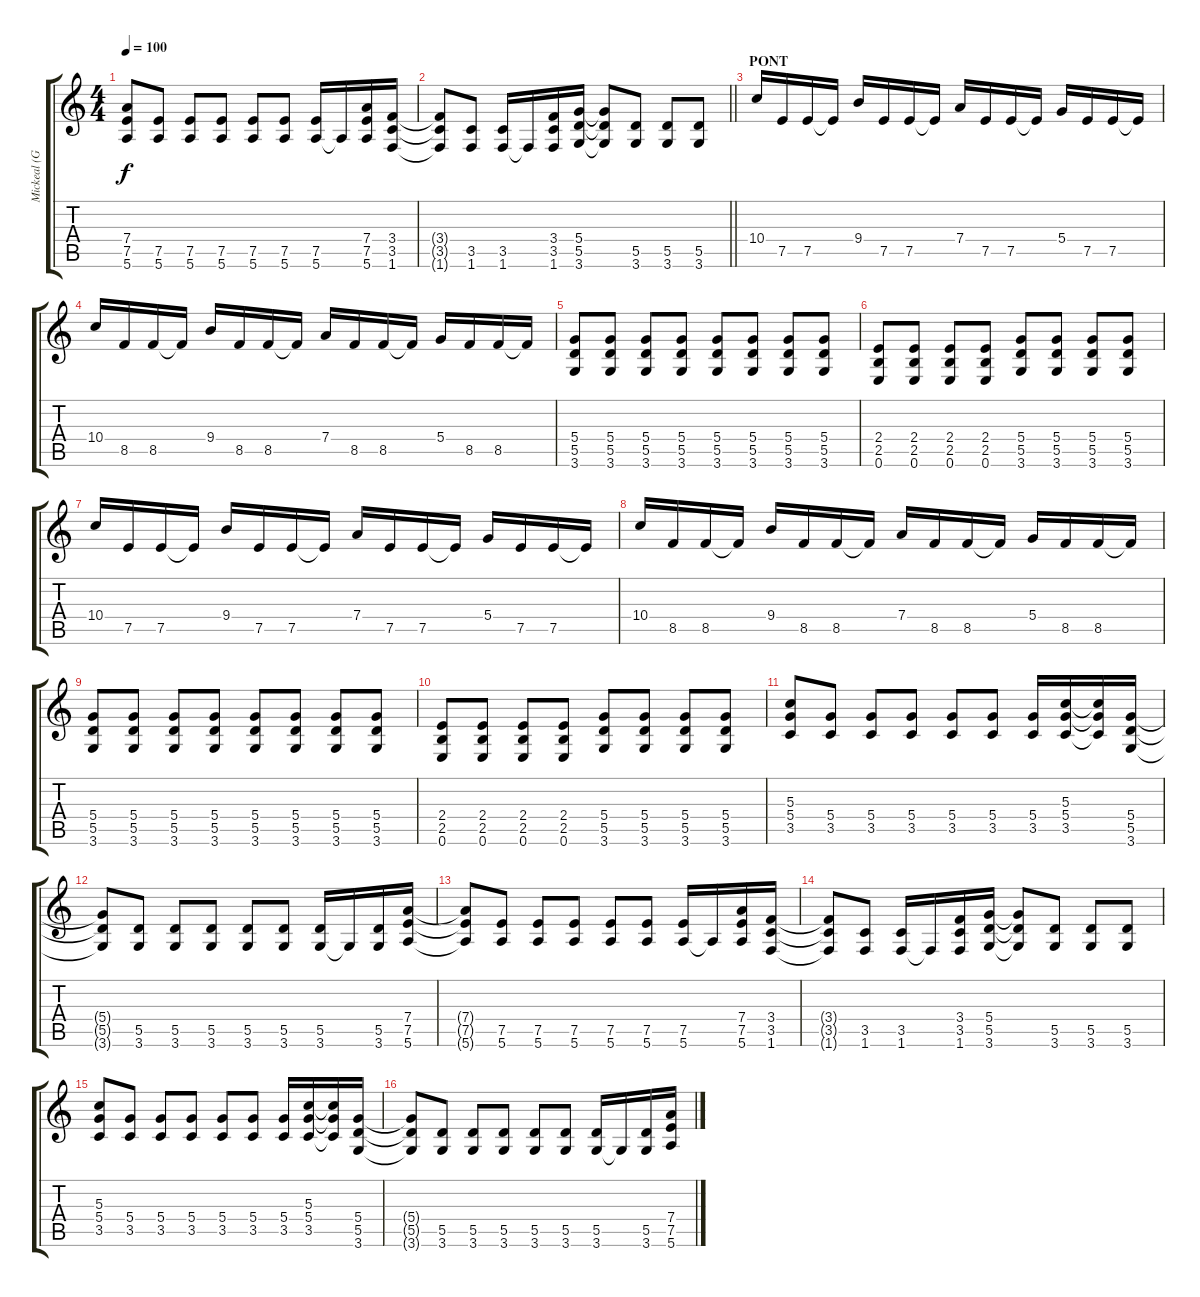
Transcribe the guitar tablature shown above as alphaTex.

\track ("Mickeal (Guitar_01)" "Mickeal (G") {instrument overdrivenguitar}
\staff {score tabs}
\tuning (E4 B3 G3 D3 A2 E2) {hide}
\ts (4 4)
\tempo 100
\clef g2
\ks c
(7.4{t} 7.5{t} 5.6{t}).8{dy f} (7.5 5.6).8 (7.5 5.6).8 (7.5 5.6).8 (7.5 5.6).8 (7.5 5.6).8 (7.5 5.6).16 5.6{t}.16 (7.4 7.5 5.6).16 (3.4 3.5 1.6).16 |
\barLineRight lightlight
(3.4{t} 3.5{t} 1.6{t}).8 (3.5 1.6).8 (3.5 1.6).16 1.6{t}.16 (3.4 3.5 1.6).16 (5.4 5.5 3.6).16 (5.4{t} 5.5{t} 3.6{t}).8 (5.5 3.6).8 (5.5 3.6).8 (5.5 3.6).8 |
\section ("" "PONT")
10.4.16 7.5.16 7.5.16 7.5{t}.16 9.4.16 7.5.16 7.5.16 7.5{t}.16 7.4.16 7.5.16 7.5.16 7.5{t}.16 5.4.16 7.5.16 7.5.16 7.5{t}.16 |
10.4.16 8.5.16 8.5.16 8.5{t}.16 9.4.16 8.5.16 8.5.16 8.5{t}.16 7.4.16 8.5.16 8.5.16 8.5{t}.16 5.4.16 8.5.16 8.5.16 8.5{t}.16 |
(5.4 5.5 3.6).8 (5.4 5.5 3.6).8 (5.4 5.5 3.6).8 (5.4 5.5 3.6).8 (5.4 5.5 3.6).8 (5.4 5.5 3.6).8 (5.4 5.5 3.6).8 (5.4 5.5 3.6).8 |
(2.4 2.5 0.6).8 (2.4 2.5 0.6).8 (2.4 2.5 0.6).8 (2.4 2.5 0.6).8 (5.4 5.5 3.6).8 (5.4 5.5 3.6).8 (5.4 5.5 3.6).8 (5.4 5.5 3.6).8 |
10.4.16 7.5.16 7.5.16 7.5{t}.16 9.4.16 7.5.16 7.5.16 7.5{t}.16 7.4.16 7.5.16 7.5.16 7.5{t}.16 5.4.16 7.5.16 7.5.16 7.5{t}.16 |
10.4.16 8.5.16 8.5.16 8.5{t}.16 9.4.16 8.5.16 8.5.16 8.5{t}.16 7.4.16 8.5.16 8.5.16 8.5{t}.16 5.4.16 8.5.16 8.5.16 8.5{t}.16 |
(5.4 5.5 3.6).8 (5.4 5.5 3.6).8 (5.4 5.5 3.6).8 (5.4 5.5 3.6).8 (5.4 5.5 3.6).8 (5.4 5.5 3.6).8 (5.4 5.5 3.6).8 (5.4 5.5 3.6).8 |
(2.4 2.5 0.6).8 (2.4 2.5 0.6).8 (2.4 2.5 0.6).8 (2.4 2.5 0.6).8 (5.4 5.5 3.6).8 (5.4 5.5 3.6).8 (5.4 5.5 3.6).8 (5.4 5.5 3.6).8 |
(5.3 5.4 3.5).8 (5.4 3.5).8 (5.4 3.5).8 (5.4 3.5).8 (5.4 3.5).8 (5.4 3.5).8 (5.4 3.5).16 (5.3 5.4 3.5).16 (5.3{t} 5.4{t} 3.5{t}).16 (5.4 5.5 3.6).16 |
(5.4{t} 5.5{t} 3.6{t}).8 (5.5 3.6).8 (5.5 3.6).8 (5.5 3.6).8 (5.5 3.6).8 (5.5 3.6).8 (5.5 3.6).16 3.6{t}.16 (5.5 3.6).16 (7.4 7.5 5.6).16 |
(7.4{t} 7.5{t} 5.6{t}).8 (7.5 5.6).8 (7.5 5.6).8 (7.5 5.6).8 (7.5 5.6).8 (7.5 5.6).8 (7.5 5.6).16 5.6{t}.16 (7.4 7.5 5.6).16 (3.4 3.5 1.6).16 |
(3.4{t} 3.5{t} 1.6{t}).8 (3.5 1.6).8 (3.5 1.6).16 1.6{t}.16 (3.4 3.5 1.6).16 (5.4 5.5 3.6).16 (5.4{t} 5.5{t} 3.6{t}).8 (5.5 3.6).8 (5.5 3.6).8 (5.5 3.6).8 |
(5.3 5.4 3.5).8 (5.4 3.5).8 (5.4 3.5).8 (5.4 3.5).8 (5.4 3.5).8 (5.4 3.5).8 (5.4 3.5).16 (5.3 5.4 3.5).16 (5.3{t} 5.4{t} 3.5{t}).16 (5.4 5.5 3.6).16 |
(5.4{t} 5.5{t} 3.6{t}).8 (5.5 3.6).8 (5.5 3.6).8 (5.5 3.6).8 (5.5 3.6).8 (5.5 3.6).8 (5.5 3.6).16 3.6{t}.16 (5.5 3.6).16 (7.4 7.5 5.6).16
